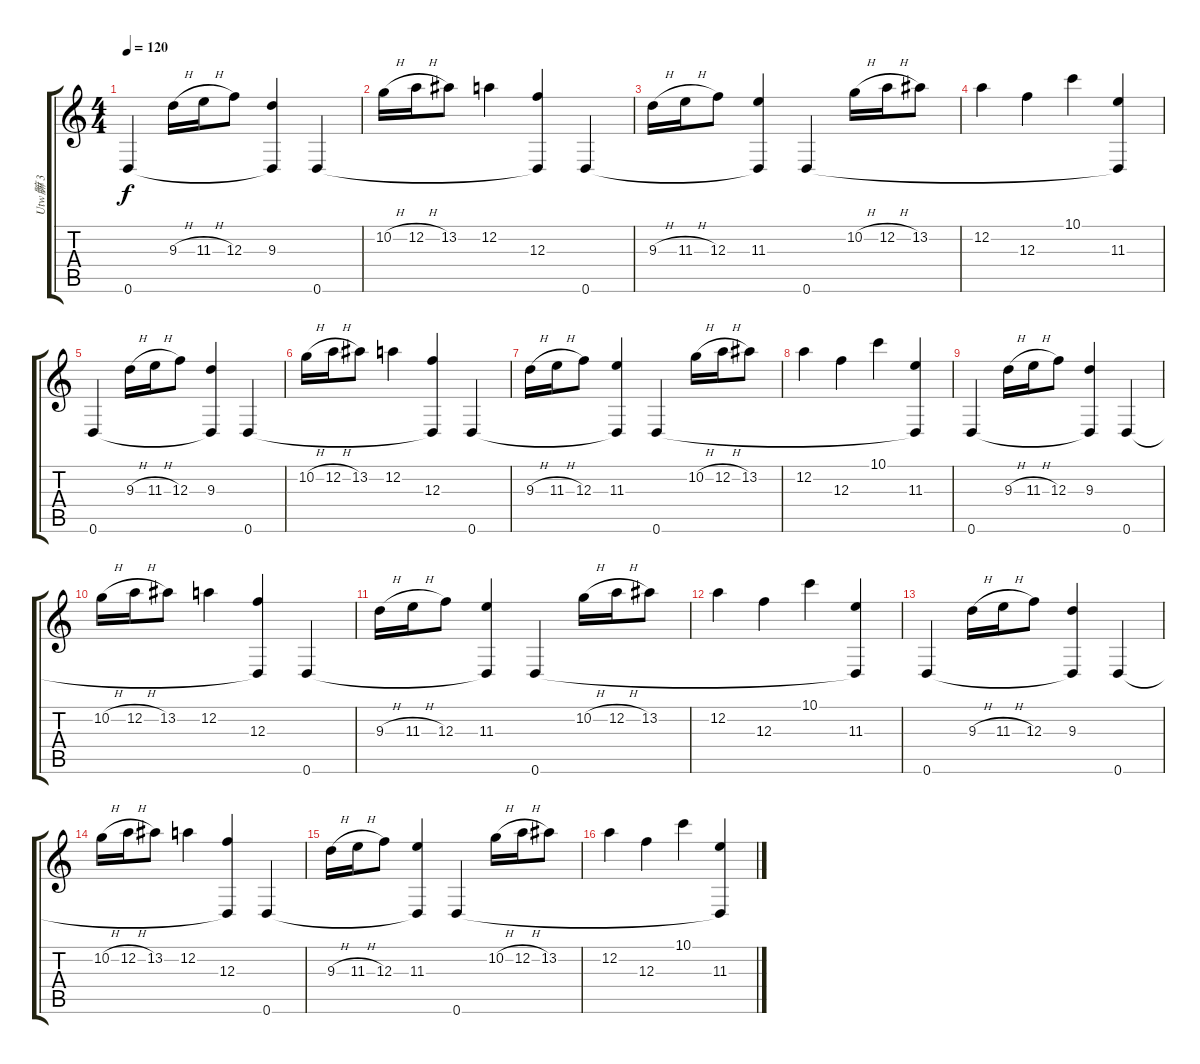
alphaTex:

\track ("Utw髍 3" "Utw髍 3") {instrument acousticguitarsteel}
\staff {score tabs}
\tuning (D4 A3 F3 C3 G2 D2) {hide}
\ts (4 4)
\tempo 120
\clef g2
\ks c
0.6.4{dy f} 9.3{h}.16 11.3{h}.16 12.3.8 (9.3 0.6{t}).4 0.6.4 |
10.2{h}.16 12.2{h}.16 13.2.8 12.2.4 (12.3 0.6{t}).4 0.6.4 |
9.3{h}.16 11.3{h}.16 12.3.8 (11.3 0.6{t}).4 0.6.4 10.2{h}.16 12.2{h}.16 13.2.8 |
12.2.4 12.3.4 10.1.4 (11.3 0.6{t}).4 |
0.6.4 9.3{h}.16 11.3{h}.16 12.3.8 (9.3 0.6{t}).4 0.6.4 |
10.2{h}.16 12.2{h}.16 13.2.8 12.2.4 (12.3 0.6{t}).4 0.6.4 |
9.3{h}.16 11.3{h}.16 12.3.8 (11.3 0.6{t}).4 0.6.4 10.2{h}.16 12.2{h}.16 13.2.8 |
12.2.4 12.3.4 10.1.4 (11.3 0.6{t}).4 |
0.6.4 9.3{h}.16 11.3{h}.16 12.3.8 (9.3 0.6{t}).4 0.6.4 |
10.2{h}.16 12.2{h}.16 13.2.8 12.2.4 (12.3 0.6{t}).4 0.6.4 |
9.3{h}.16 11.3{h}.16 12.3.8 (11.3 0.6{t}).4 0.6.4 10.2{h}.16 12.2{h}.16 13.2.8 |
12.2.4 12.3.4 10.1.4 (11.3 0.6{t}).4 |
0.6.4 9.3{h}.16 11.3{h}.16 12.3.8 (9.3 0.6{t}).4 0.6.4 |
10.2{h}.16 12.2{h}.16 13.2.8 12.2.4 (12.3 0.6{t}).4 0.6.4 |
9.3{h}.16 11.3{h}.16 12.3.8 (11.3 0.6{t}).4 0.6.4 10.2{h}.16 12.2{h}.16 13.2.8 |
12.2.4 12.3.4 10.1.4 (11.3 0.6{t}).4
